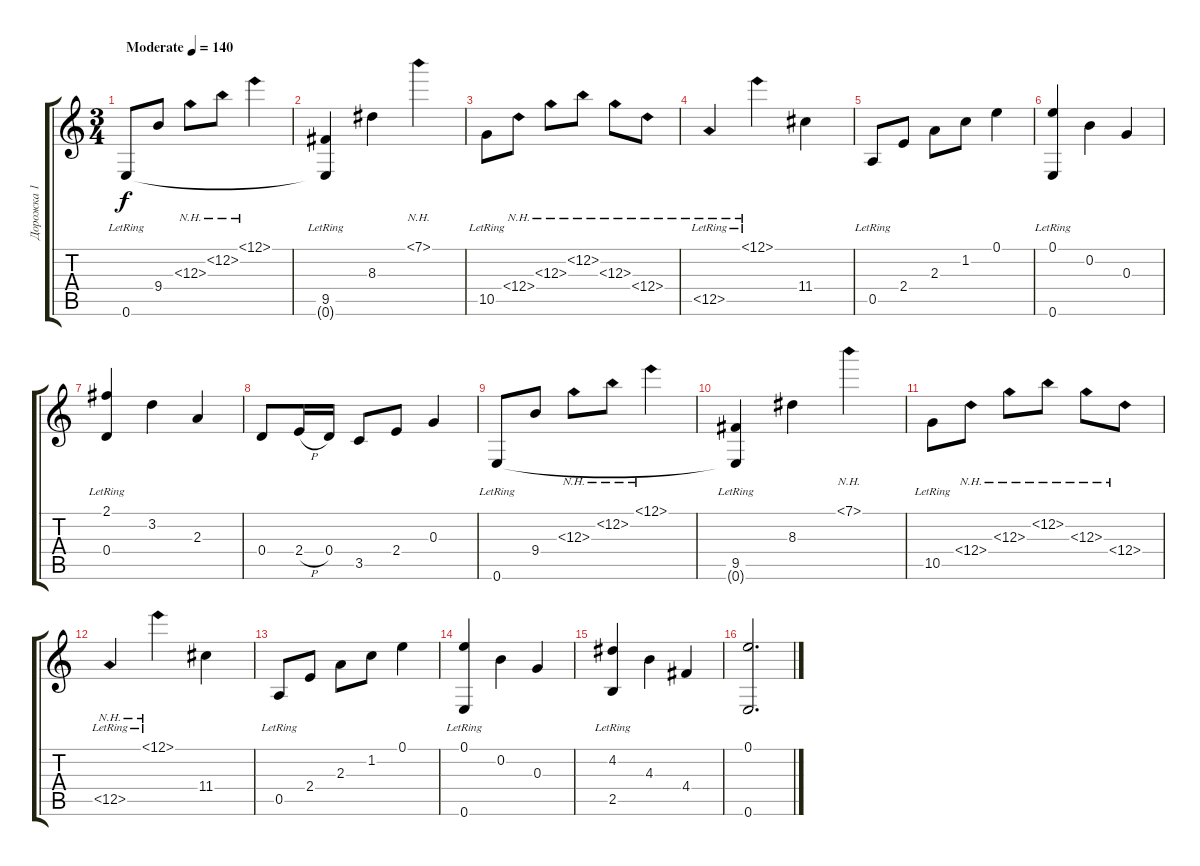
\track ("Дорожка 1" "Дорожка 1") {instrument acousticguitarnylon}
\staff {score tabs}
\tuning (E4 B3 G3 D3 A2 E2) {hide}
\ts (3 4)
\tempo (140 "Moderate")
\clef g2
\ks c
0.6{lr}.8{dy f instrument acousticguitarnylon} 9.4.8 12.3{nh}.8 12.2{nh}.8 12.1{nh}.4 |
(9.5{lr} 0.6{t}).4 8.3.4 7.1{nh}.4 |
10.5{lr}.8 12.4{nh}.8 12.3{nh}.8 12.2{nh}.8 12.3{nh}.8 12.4{nh}.8 |
12.5{nh lr}.4 12.1{nh lr}.4 11.4.4 |
0.5{lr}.8 2.4.8 2.3.8 1.2.8 0.1.4 |
(0.1 0.6{lr}).4 0.2.4 0.3.4 |
(2.1 0.4{lr}).4 3.2.4 2.3.4 |
0.4.8 2.4{h}.16 0.4.16 3.5.8 2.4.8 0.3.4 |
0.6{lr}.8 9.4.8 12.3{nh}.8 12.2{nh}.8 12.1{nh}.4 |
(9.5{lr} 0.6{t}).4 8.3.4 7.1{nh}.4 |
10.5{lr}.8 12.4{nh}.8 12.3{nh}.8 12.2{nh}.8 12.3{nh}.8 12.4{nh}.8 |
12.5{nh lr}.4 12.1{nh lr}.4 11.4.4 |
0.5{lr}.8 2.4.8 2.3.8 1.2.8 0.1.4 |
(0.1 0.6{lr}).4 0.2.4 0.3.4 |
(4.2 2.5{lr}).4 4.3.4 4.4.4 |
(0.1 0.6).2{d}
